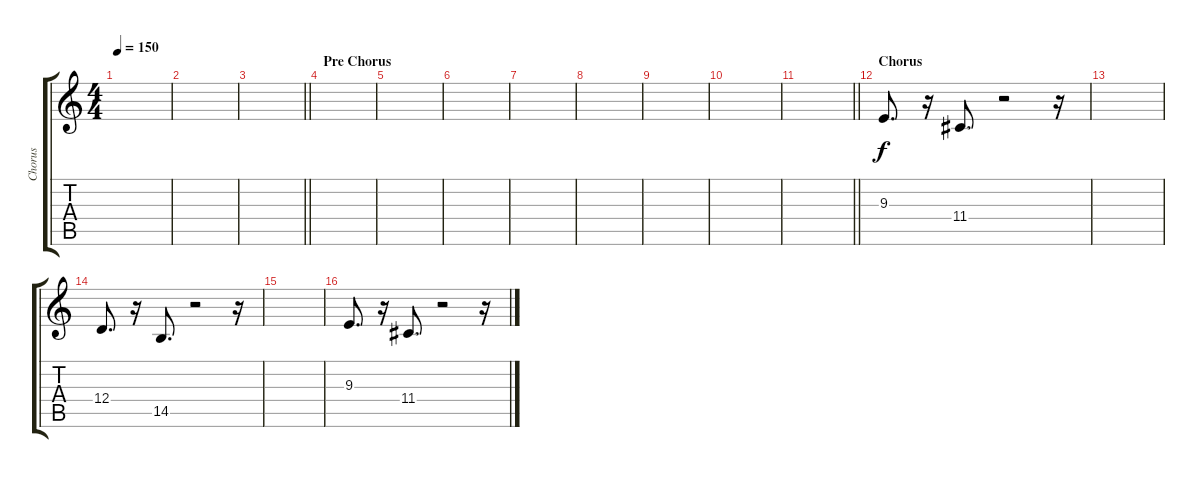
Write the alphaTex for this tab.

\track ("Chorus" "Chorus") {instrument baritonesax}
\staff {score tabs}
\tuning (E4 B3 G3 D3 A2 E2) {hide}
\ts (4 4)
\tempo 150
\clef g2
\ks c
|
|
\barLineRight lightlight
|
\section ("" "Pre Chorus")
|
|
|
|
|
|
|
\barLineRight lightlight
|
\section ("" "Chorus")
9.3.8{d} r.16 11.4.8{d} r.2 r.16 |
|
12.4.8{d} r.16 14.5.8{d} r.2 r.16 |
|
9.3.8{d} r.16 11.4.8{d} r.2 r.16
